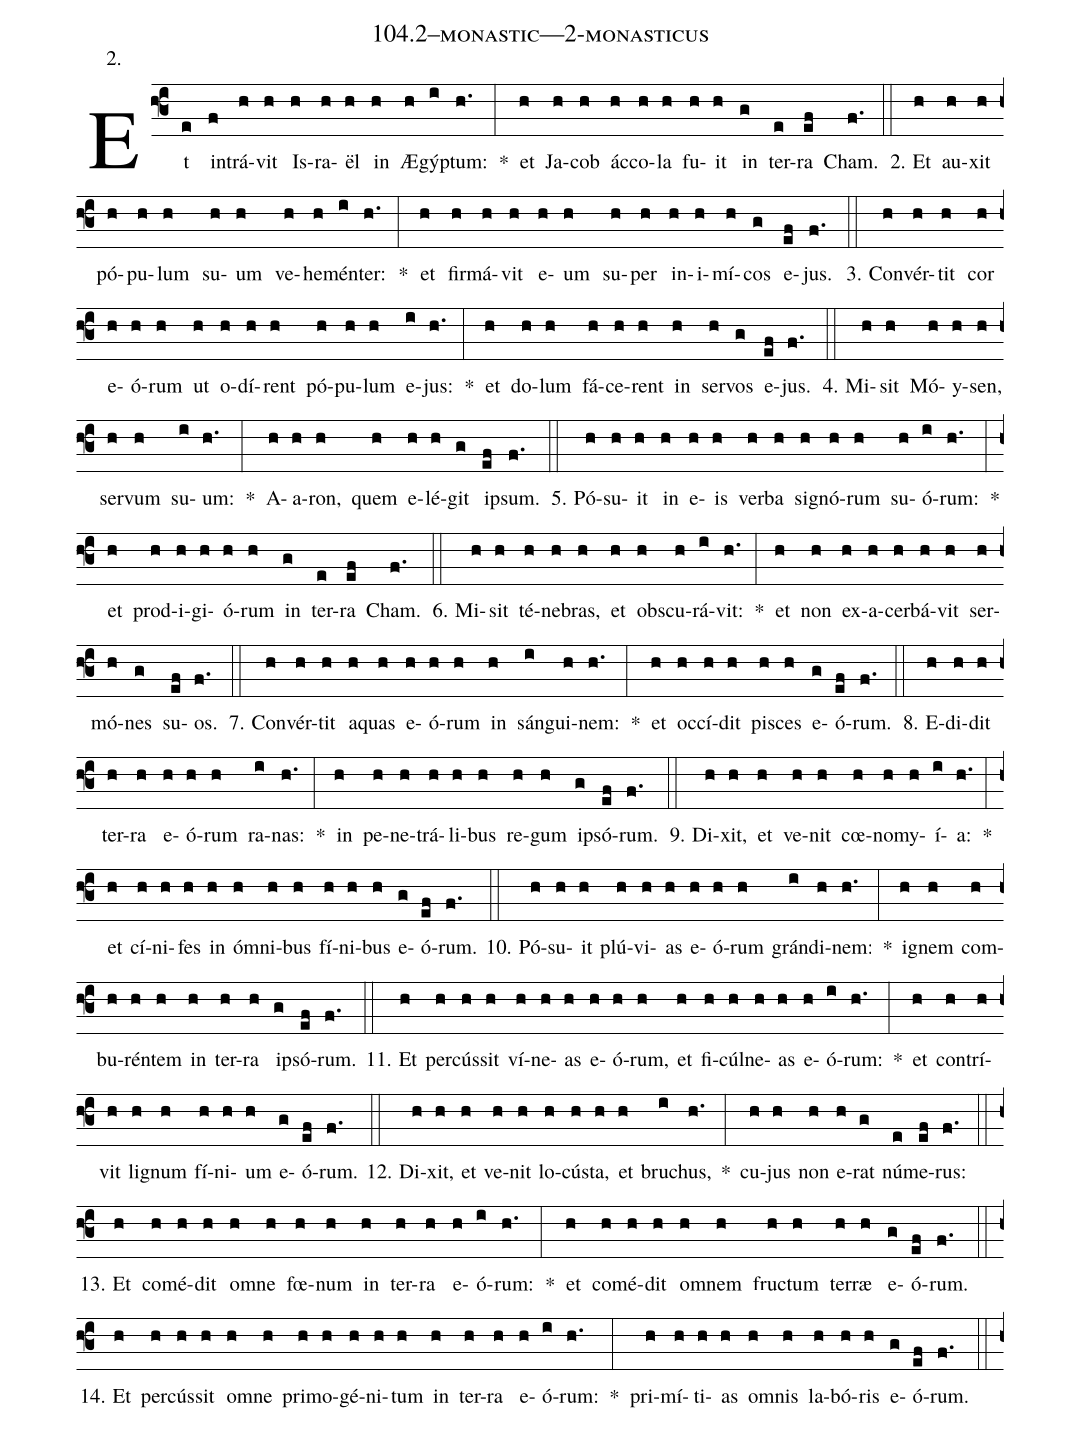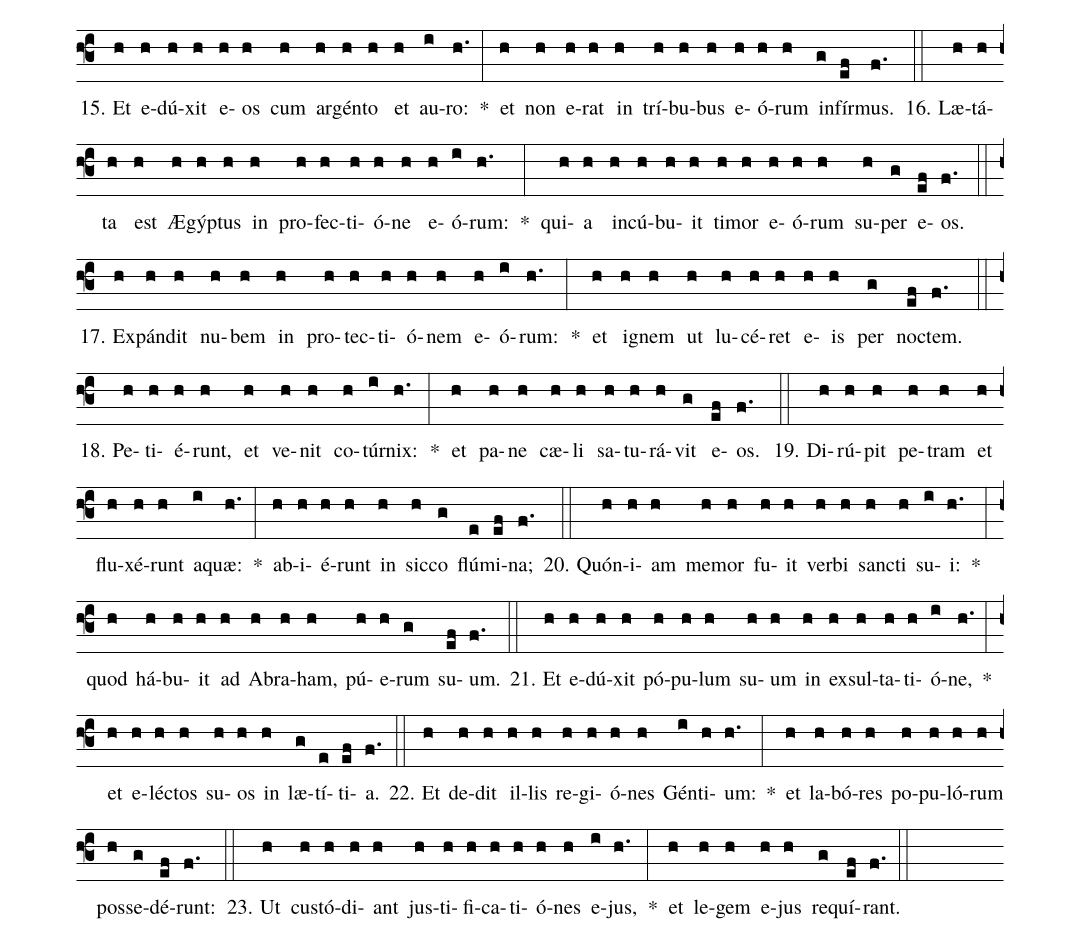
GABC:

name: 104.2--monastic---2-monasticus;
annotation: 2.;
%%
(f3)Et(e) in(f)trá(h)vit(h) Is(h)ra(h)ël(h) in(h) Æ(h)gýp(i)tum:(h.) *(:) et(h) Ja(h)cob(h) ác(h)co(h)la(h) fu(h)it(h) in(g) ter(e)ra(ef) Cham.(f.) (::)
2. Et(h) au(h)xit(h) pó(h)pu(h)lum(h) su(h)um(h) ve(h)he(h)mén(i)ter:(h.) *(:) et(h) fir(h)má(h)vit(h) e(h)um(h) su(h)per(h) in(h)i(h)mí(h)cos(g) e(ef)jus.(f.) (::)
3. Con(h)vér(h)tit(h) cor(h) e(h)ó(h)rum(h) ut(h) o(h)dí(h)rent(h) pó(h)pu(h)lum(h) e(i)jus:(h.) *(:) et(h) do(h)lum(h) fá(h)ce(h)rent(h) in(h) ser(h)vos(g) e(ef)jus.(f.) (::)
4. Mi(h)sit(h) Mó(h)y(h)sen,(h) ser(h)vum(h) su(i)um:(h.) *(:) A(h)a(h)ron,(h) quem(h) e(h)lé(h)git(g) ip(ef)sum.(f.) (::)
5. Pó(h)su(h)it(h) in(h) e(h)is(h) ver(h)ba(h) si(h)gnó(h)rum(h) su(h)ó(i)rum:(h.) *(:) et(h) prod(h)i(h)gi(h)ó(h)rum(h) in(g) ter(e)ra(ef) Cham.(f.) (::)
6. Mi(h)sit(h) té(h)ne(h)bras,(h) et(h) obs(h)cu(h)rá(i)vit:(h.) *(:) et(h) non(h) ex(h)a(h)cer(h)bá(h)vit(h) ser(h)mó(h)nes(g) su(ef)os.(f.) (::)
7. Con(h)vér(h)tit(h) a(h)quas(h) e(h)ó(h)rum(h) in(h) sán(i)gui(h)nem:(h.) *(:) et(h) oc(h)cí(h)dit(h) pi(h)sces(h) e(g)ó(ef)rum.(f.) (::)
8. E(h)di(h)dit(h) ter(h)ra(h) e(h)ó(h)rum(h) ra(i)nas:(h.) *(:) in(h) pe(h)ne(h)trá(h)li(h)bus(h) re(h)gum(h) ip(g)só(ef)rum.(f.) (::)
9. Di(h)xit,(h) et(h) ve(h)nit(h) cœ(h)no(h)my(h)í(i)a:(h.) *(:) et(h) cí(h)ni(h)fes(h) in(h) óm(h)ni(h)bus(h) fí(h)ni(h)bus(h) e(g)ó(ef)rum.(f.) (::)
10. Pó(h)su(h)it(h) plú(h)vi(h)as(h) e(h)ó(h)rum(h) grán(i)di(h)nem:(h.) *(:) i(h)gnem(h) com(h)bu(h)rén(h)tem(h) in(h) ter(h)ra(h) ip(g)só(ef)rum.(f.) (::)
11. Et(h) per(h)cús(h)sit(h) ví(h)ne(h)as(h) e(h)ó(h)rum,(h) et(h) fi(h)cúl(h)ne(h)as(h) e(h)ó(i)rum:(h.) *(:) et(h) con(h)trí(h)vit(h) li(h)gnum(h) fí(h)ni(h)um(h) e(g)ó(ef)rum.(f.) (::)
12. Di(h)xit,(h) et(h) ve(h)nit(h) lo(h)cús(h)ta,(h) et(h) bru(i)chus,(h.) *(:) cu(h)jus(h) non(h) e(h)rat(g) nú(e)me(ef)rus:(f.) (::)
13. Et(h) com(h)é(h)dit(h) om(h)ne(h) fœ(h)num(h) in(h) ter(h)ra(h) e(h)ó(i)rum:(h.) *(:) et(h) com(h)é(h)dit(h) om(h)nem(h) fruc(h)tum(h) ter(h)ræ(h) e(g)ó(ef)rum.(f.) (::)
14. Et(h) per(h)cús(h)sit(h) om(h)ne(h) pri(h)mo(h)gé(h)ni(h)tum(h) in(h) ter(h)ra(h) e(h)ó(i)rum:(h.) *(:) pri(h)mí(h)ti(h)as(h) om(h)nis(h) la(h)bó(h)ris(h) e(g)ó(ef)rum.(f.) (::)
15. Et(h) e(h)dú(h)xit(h) e(h)os(h) cum(h) ar(h)gén(h)to(h) et(h) au(i)ro:(h.) *(:) et(h) non(h) e(h)rat(h) in(h) trí(h)bu(h)bus(h) e(h)ó(h)rum(h) in(g)fír(ef)mus.(f.) (::)
16. Læ(h)tá(h)ta(h) est(h) Æ(h)gýp(h)tus(h) in(h) pro(h)fec(h)ti(h)ó(h)ne(h) e(h)ó(i)rum:(h.) *(:) qui(h)a(h) in(h)cú(h)bu(h)it(h) ti(h)mor(h) e(h)ó(h)rum(h) su(h)per(g) e(ef)os.(f.) (::)
17. Ex(h)pán(h)dit(h) nu(h)bem(h) in(h) pro(h)tec(h)ti(h)ó(h)nem(h) e(h)ó(i)rum:(h.) *(:) et(h) i(h)gnem(h) ut(h) lu(h)cé(h)ret(h) e(h)is(h) per(g) noc(ef)tem.(f.) (::)
18. Pe(h)ti(h)é(h)runt,(h) et(h) ve(h)nit(h) co(h)túr(i)nix:(h.) *(:) et(h) pa(h)ne(h) cæ(h)li(h) sa(h)tu(h)rá(h)vit(g) e(ef)os.(f.) (::)
19. Di(h)rú(h)pit(h) pe(h)tram(h) et(h) flu(h)xé(h)runt(h) a(i)quæ:(h.) *(:) ab(h)i(h)é(h)runt(h) in(h) sic(h)co(g) flú(e)mi(ef)na;(f.) (::)
20. Quón(h)i(h)am(h) me(h)mor(h) fu(h)it(h) ver(h)bi(h) sanc(h)ti(h) su(i)i:(h.) *(:) quod(h) há(h)bu(h)it(h) ad(h) A(h)bra(h)ham,(h) pú(h)e(h)rum(g) su(ef)um.(f.) (::)
21. Et(h) e(h)dú(h)xit(h) pó(h)pu(h)lum(h) su(h)um(h) in(h) ex(h)sul(h)ta(h)ti(h)ó(i)ne,(h.) *(:) et(h) e(h)léc(h)tos(h) su(h)os(h) in(h) læ(g)tí(e)ti(ef)a.(f.) (::)
22. Et(h) de(h)dit(h) il(h)lis(h) re(h)gi(h)ó(h)nes(h) Gén(i)ti(h)um:(h.) *(:) et(h) la(h)bó(h)res(h) po(h)pu(h)ló(h)rum(h) pos(h)se(g)dé(ef)runt:(f.) (::)
23. Ut(h) cus(h)tó(h)di(h)ant(h) jus(h)ti(h)fi(h)ca(h)ti(h)ó(h)nes(h) e(i)jus,(h.) *(:) et(h) le(h)gem(h) e(h)jus(h) re(g)quí(ef)rant.(f.) (::)
